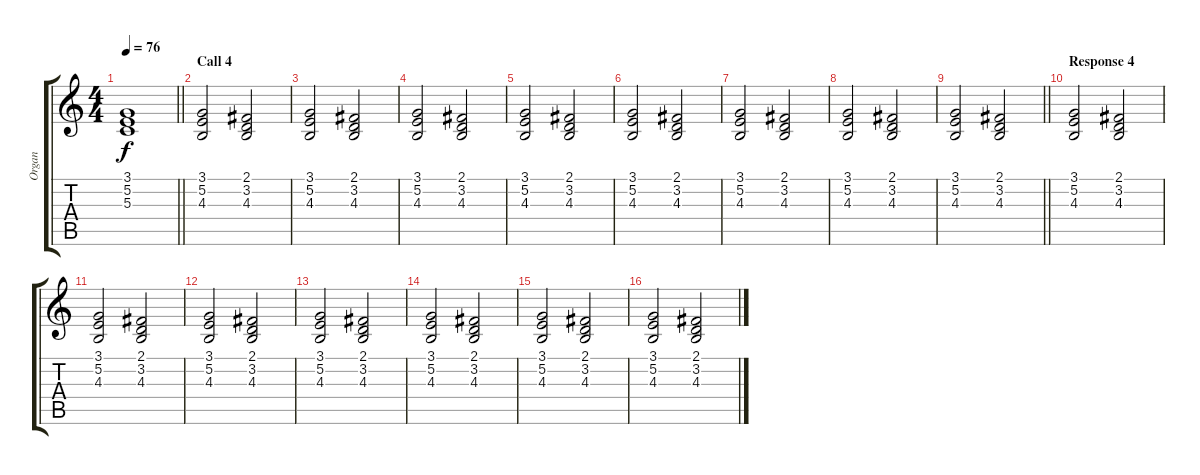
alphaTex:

\track ("Organ" "Organ") {instrument reedorgan}
\staff {score tabs}
\tuning (E4 B3 G3 D3 A2 E2) {hide}
\ts (4 4)
\tempo 76
\clef g2
\barLineRight lightlight
\ks c
(3.1 5.2 5.3).1{dy f} |
\section ("" "Call 4")
(3.1 5.2 4.3).2 (2.1 3.2 4.3).2 |
(3.1 5.2 4.3).2 (2.1 3.2 4.3).2 |
(3.1 5.2 4.3).2 (2.1 3.2 4.3).2 |
(3.1 5.2 4.3).2 (2.1 3.2 4.3).2 |
(3.1 5.2 4.3).2 (2.1 3.2 4.3).2 |
(3.1 5.2 4.3).2 (2.1 3.2 4.3).2 |
(3.1 5.2 4.3).2 (2.1 3.2 4.3).2 |
\barLineRight lightlight
(3.1 5.2 4.3).2 (2.1 3.2 4.3).2 |
\section ("" "Response 4")
(3.1 5.2 4.3).2 (2.1 3.2 4.3).2 |
(3.1 5.2 4.3).2 (2.1 3.2 4.3).2 |
(3.1 5.2 4.3).2 (2.1 3.2 4.3).2 |
(3.1 5.2 4.3).2 (2.1 3.2 4.3).2 |
(3.1 5.2 4.3).2 (2.1 3.2 4.3).2 |
(3.1 5.2 4.3).2 (2.1 3.2 4.3).2 |
(3.1 5.2 4.3).2 (2.1 3.2 4.3).2
